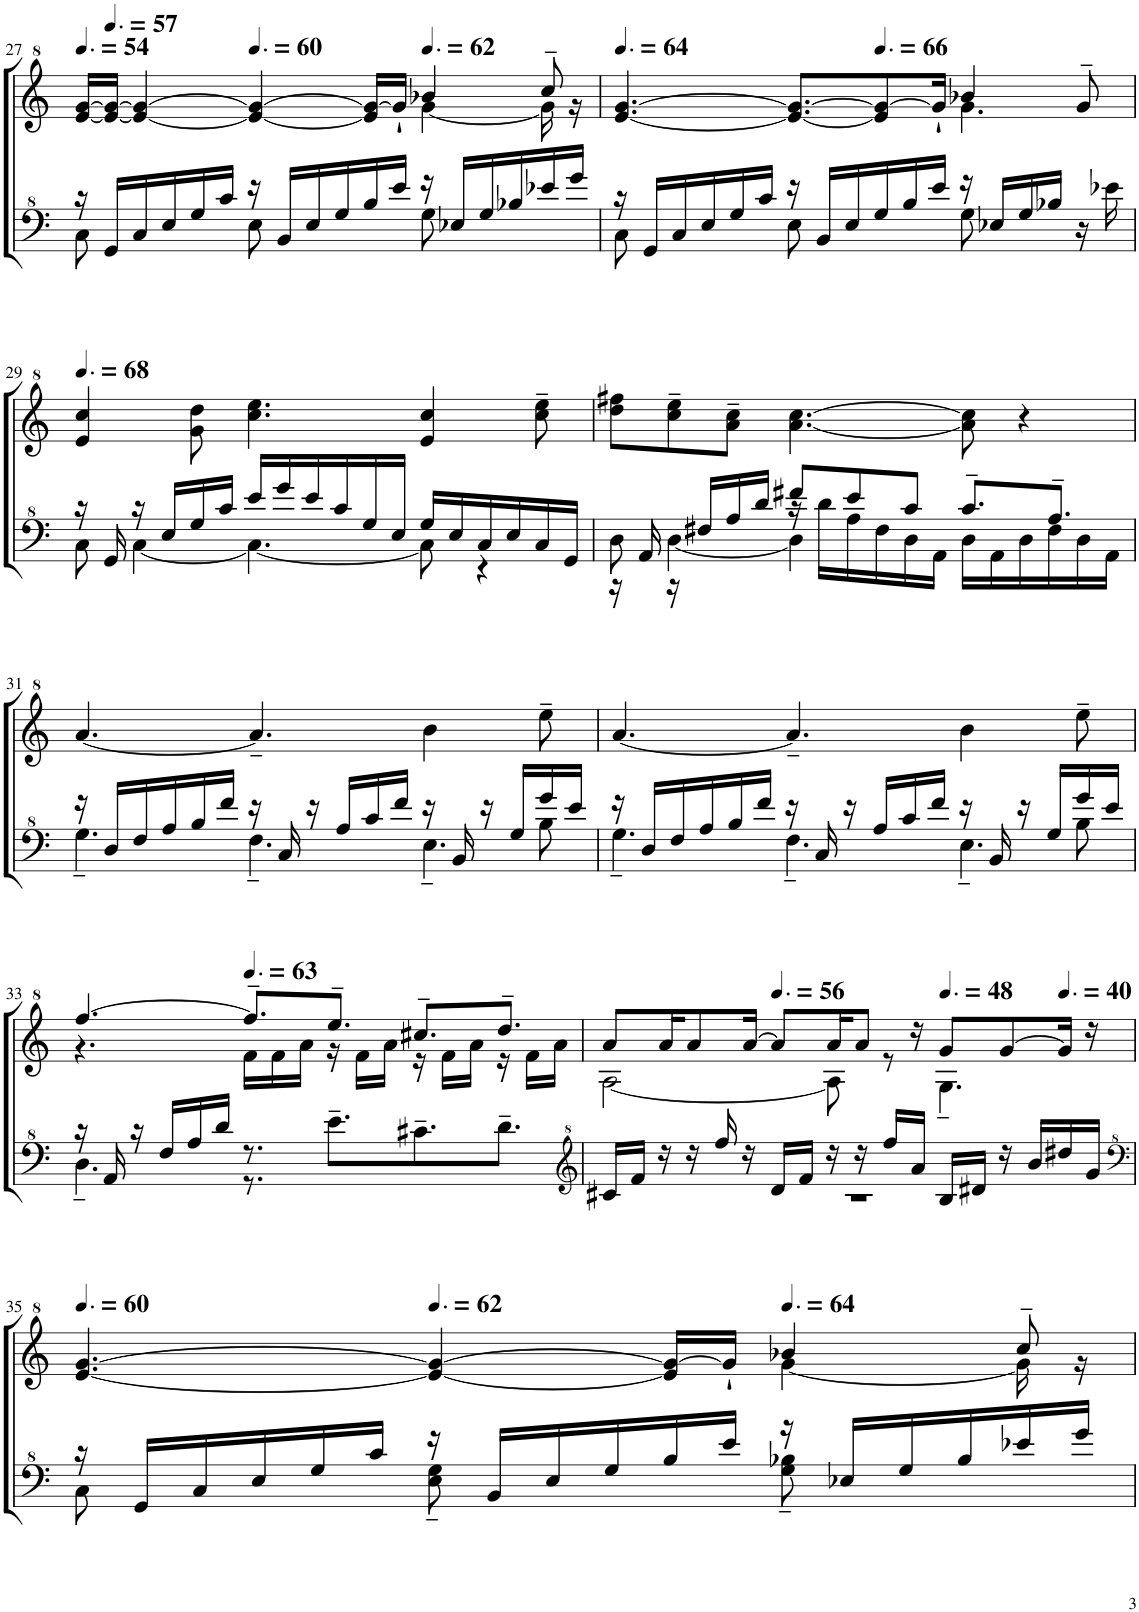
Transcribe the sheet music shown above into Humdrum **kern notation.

**kern	**kern
*part1	*part1
*staff2	*staff1
*I"Model III	*
!!LO:PB:g=z
*clefF^4	*clefG^2
*k[]	*k[]
*M9/8	*M9/8
*MM81	*MM81
=27	=27
*^	*^
16r	8c\	[16ee/ [16gg/LL	2.ryy
*	*	*MM86	*
16G/LL	.	16ee/_ 16gg/_JJ	.
16c/	4ryy	4ee/_ 4gg/_	.
16e/	.	.	.
16g/	.	.	.
16cc/JJ	.	.	.
*	*	*MM90	*
16r	8e\	4ee/_ 4gg/_	.
16B/LL	.	.	.
16e/	4ryy	.	.
16g/	.	.	.
16b/	.	16ee/] 16gg/_LL	.
16ee/JJ	.	16gg`/JJ]	.
*	*	*MM93	*
16r	8g\	4bb-X/	[4gg\
16e-X/LL	.	.	.
16g/	4ryy	.	.
16b-X/	.	.	.
16ee-X/	.	8ccc~/	16gg\]
16gg/JJ	.	.	16r
=28	=28	=28	=28
*	*	*MM96	*
16r	8c\	[4.ee/ [4.gg/	2.ryy
16G/LL	.	.	.
16c/	4ryy	.	.
16e/	.	.	.
16g/	.	.	.
16cc/JJ	.	.	.
16r	8e\	8.ee/_ 8.gg/_L	.
16B/LL	.	.	.
16e/	4ryy	.	.
*	*	*MM99	*
16g/	.	8ee/] 8gg/_	.
16b/	.	.	.
16ee/JJ	.	16gg`/Jk]	.
16r	8g\	4bb-X/	4.gg\
16e-X/LL	.	.	.
16g/	4ryy	.	.
16b-X/JJ	.	.	.
16r	.	8gg~/	.
16ee-X\	.	.	.
*	*	*v	*v
!!LO:LB:g=z
=29	=29	=29
*	*	*MM102
16r	8c\	4ee/ 4ccc/
16G/	.	.
16r	[4c\	.
16e/LL	.	.
16g/	.	8gg\ 8ddd\
16cc/JJ	.	.
16ee/LL	4.c\_	4.ccc\ 4.eee\
16gg/	.	.
16ee/	.	.
16cc/	.	.
16g/	.	.
16e/JJ	.	.
16g/LL	8c\]	4ee/ 4ccc/
16e/	.	.
16c/	4r	.
16e/	.	.
16c/	.	8ccc\~ 8eee\~
16G/JJ	.	.
=30	=30	=30
*	*^	*
8d\	16r	4.ryy	8ddd\ 8fff#X\L
.	16A/	.	.
[4d\	16r	.	8ccc\~ 8eee\~
.	16f#X/LL	.	.
.	16a/	.	8aa\~ 8ccc\~J
.	16dd/JJ	.	.
8ff#X/L	16r	4d\]	[4.aa\ [4.ccc\
.	16dd\LL	.	.
8ee/	16a\	.	.
.	16f#\	.	.
8cc/J	16d\	2ryy	.
.	16A\JJ	.	.
8.cc~/L	16d\LL	.	8aa\] 8ccc\]
.	16A\	.	.
.	16d\	.	4r
8.a~/J	16f#\	.	.
.	16d\	.	.
.	16A\JJ	.	.
!!LO:LB:g=z
=31	=31	=31	=31
16r	4.g~\	1ryy	[4.aa/
16d/LL	.	.	.
16f/	.	.	.
16a/	.	.	.
16b/	.	.	.
16ff/JJ	.	.	.
16r	4.f~\	.	4.aa~/]
16c/	.	.	.
16r	.	.	.
16a/LL	.	.	.
16cc/	.	.	.
16ff/JJ	.	.	.
16r	4.e~\	.	4bb\
16B/	.	.	.
16r	.	.	.
16g/LL	.	.	.
16gg/	.	8b\	8eee~\
16ee/JJ	.	.	.
=32	=32	=32	=32
16r	4.g~\	1ryy	[4.aa/
16d/LL	.	.	.
16f/	.	.	.
16a/	.	.	.
16b/	.	.	.
16ff/JJ	.	.	.
16r	4.f~\	.	4.aa~/]
16c/	.	.	.
16r	.	.	.
16a/LL	.	.	.
16cc/	.	.	.
16ff/JJ	.	.	.
16r	4.e~\	.	4bb\
16B/	.	.	.
16r	.	.	.
16g/LL	.	.	.
16gg/	.	8b\	8eee~\
16ee/JJ	.	.	.
*	*v	*v	*
!!LO:LB:g=z
=33	=33	=33
*	*	*^
16r	4.d~\	[4.fff/	4.r
16A/	.	.	.
16r	.	.	.
16f/LL	.	.	.
16a/	.	.	.
16dd/JJ	.	.	.
*	*	*MM95	*
8.r	8.r	8.fff~/L]	16ff\LL
.	.	.	16ff\
.	.	.	16aa\JJ
8.ee~\L	2ryy	8.eee~/J	16r
.	.	.	16ff\LL
.	.	.	16aa\JJ
8.cc#X~\	.	8.ccc#X~/L	16r
.	.	.	16ff\LL
.	.	.	16aa\JJ
8.dd~\J	.	8.ddd~/J	16r
.	.	.	16ff\LL
.	16ryy	.	16aa\JJ
=34	=34	=34	=34
*clefG^2	*	*	*
16cc#X/LL	8%9r	8aa/L	[2a\
16ff/JJ	.	.	.
16r	.	16aa/K	.
16r	.	8aa/	.
16fff/	.	.	.
16r	.	[16aa/Jk	.
*	*	*MM84	*
16dd/LL	.	8aa/L]	.
16ff/JJ	.	.	.
16r	.	16aa/K	8a\]
16r	.	8aa/J	.
16fff/LL	.	.	8r
16aa/JJ	.	16r	.
*	*	*MM72	*
16b/LL	.	8gg/L	4.g~\
16dd#X/JJ	.	.	.
16r	.	[8gg/	.
16bb/LL	.	.	.
*	*	*MM60	*
16ddd#X/	.	16gg/Jk]	.
16gg/JJ	.	16r	.
!!LO:LB:g=z	!!
=35	=35	=35	=35
*clefF^4	*	*	*
*	*	*MM90	*
16r	8c\	[4.ee/ [4.gg/	2.ryy
16G/LL	.	.	.
16c/	4ryy	.	.
16e/	.	.	.
16g/	.	.	.
16cc/JJ	.	.	.
*	*	*MM93	*
16r	8e\~ 8g\~	4ee/_ 4gg/_	.
16B/LL	.	.	.
16e/	4ryy	.	.
16g/	.	.	.
16b/	.	16ee/] 16gg/_LL	.
16ee/JJ	.	16gg`/JJ]	.
*	*	*MM96	*
16r	8g\~ 8b-X\~	4bb-X/	[4gg\
16e-X/LL	.	.	.
16g/	4ryy	.	.
16b-/	.	.	.
16ee-X/	.	8ccc~/	16gg\]
16gg/JJ	.	.	16r
*v	*v	*	*
*	*v	*v
=	=
*-	*-
